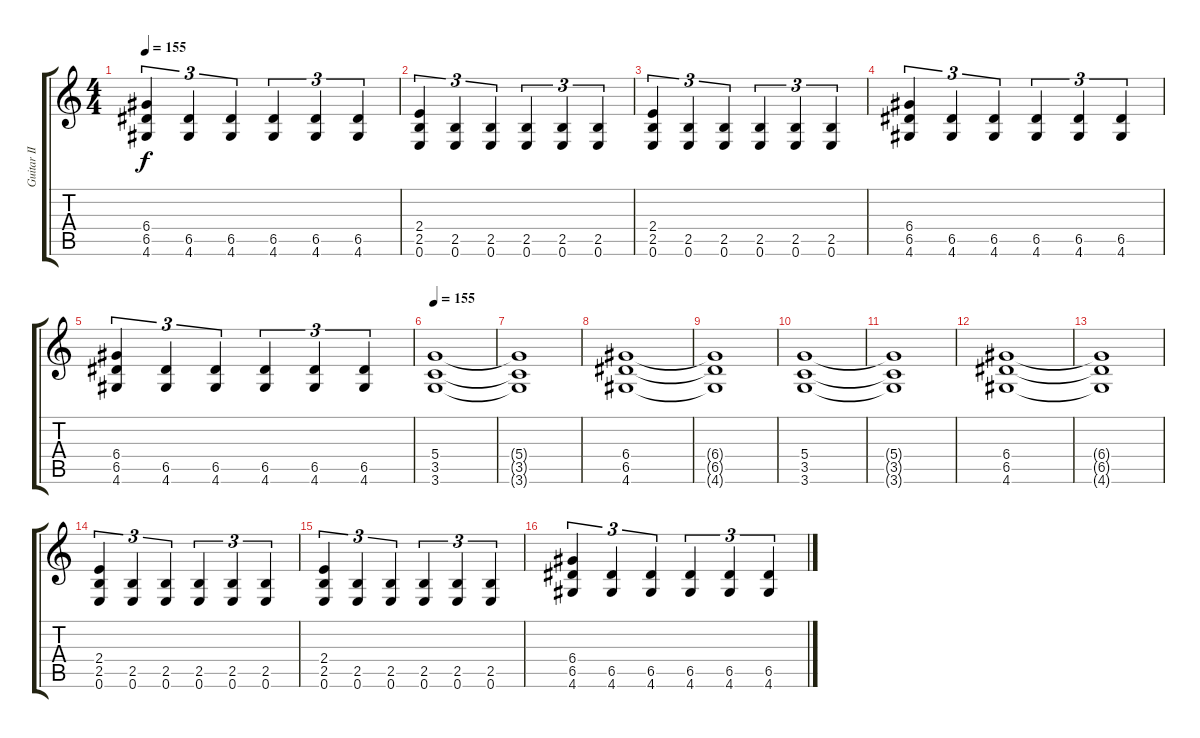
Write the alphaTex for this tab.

\track ("Guitar II" "Guitar II") {instrument distortionguitar}
\staff {score tabs}
\tuning (E4 B3 G3 D3 A2 E2) {hide}
\ts (4 4)
\tempo 155
\clef g2
\ks c
(6.4 6.5 4.6).4{tu (3 2) dy f} (6.5 4.6).4{tu (3 2)} (6.5 4.6).4{tu (3 2)} (6.5 4.6).4{tu (3 2)} (6.5 4.6).4{tu (3 2)} (6.5 4.6).4{tu (3 2)} |
(2.4 2.5 0.6).4{tu (3 2)} (2.5 0.6).4{tu (3 2)} (2.5 0.6).4{tu (3 2)} (2.5 0.6).4{tu (3 2)} (2.5 0.6).4{tu (3 2)} (2.5 0.6).4{tu (3 2)} |
(2.4 2.5 0.6).4{tu (3 2)} (2.5 0.6).4{tu (3 2)} (2.5 0.6).4{tu (3 2)} (2.5 0.6).4{tu (3 2)} (2.5 0.6).4{tu (3 2)} (2.5 0.6).4{tu (3 2)} |
(6.4 6.5 4.6).4{tu (3 2)} (6.5 4.6).4{tu (3 2)} (6.5 4.6).4{tu (3 2)} (6.5 4.6).4{tu (3 2)} (6.5 4.6).4{tu (3 2)} (6.5 4.6).4{tu (3 2)} |
(6.4 6.5 4.6).4{tu (3 2)} (6.5 4.6).4{tu (3 2)} (6.5 4.6).4{tu (3 2)} (6.5 4.6).4{tu (3 2)} (6.5 4.6).4{tu (3 2)} (6.5 4.6).4{tu (3 2)} |
\tempo 155
(5.4 3.5 3.6).1 |
(5.4{t} 3.5{t} 3.6{t}).1 |
(6.4 6.5 4.6).1 |
(6.4{t} 6.5{t} 4.6{t}).1 |
(5.4 3.5 3.6).1 |
(5.4{t} 3.5{t} 3.6{t}).1 |
(6.4 6.5 4.6).1 |
(6.4{t} 6.5{t} 4.6{t}).1 |
(2.4 2.5 0.6).4{tu (3 2)} (2.5 0.6).4{tu (3 2)} (2.5 0.6).4{tu (3 2)} (2.5 0.6).4{tu (3 2)} (2.5 0.6).4{tu (3 2)} (2.5 0.6).4{tu (3 2)} |
(2.4 2.5 0.6).4{tu (3 2)} (2.5 0.6).4{tu (3 2)} (2.5 0.6).4{tu (3 2)} (2.5 0.6).4{tu (3 2)} (2.5 0.6).4{tu (3 2)} (2.5 0.6).4{tu (3 2)} |
(6.4 6.5 4.6).4{tu (3 2)} (6.5 4.6).4{tu (3 2)} (6.5 4.6).4{tu (3 2)} (6.5 4.6).4{tu (3 2)} (6.5 4.6).4{tu (3 2)} (6.5 4.6).4{tu (3 2)}
